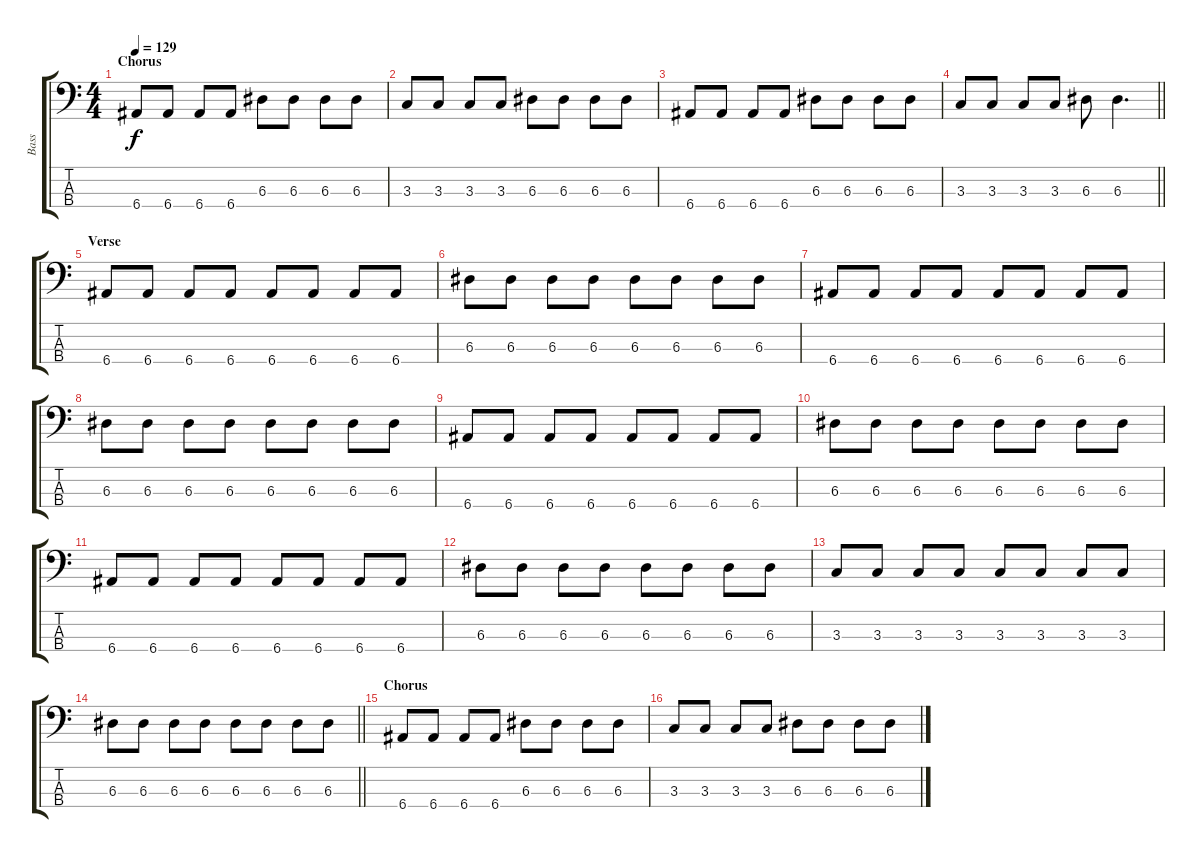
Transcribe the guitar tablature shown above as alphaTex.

\track ("Bass" "Bass") {instrument electricbassfinger}
\staff {score tabs}
\tuning (G2 D2 A1 E1) {hide}
\ts (4 4)
\section ("" "Chorus")
\tempo 129
\clef f4
\ks c
6.4.8{dy f} 6.4.8 6.4.8 6.4.8 6.3.8 6.3.8 6.3.8 6.3.8 |
3.3.8 3.3.8 3.3.8 3.3.8 6.3.8 6.3.8 6.3.8 6.3.8 |
6.4.8 6.4.8 6.4.8 6.4.8 6.3.8 6.3.8 6.3.8 6.3.8 |
\barLineRight lightlight
3.3.8 3.3.8 3.3.8 3.3.8 6.3.8 6.3.4{d} |
\section ("" "Verse")
6.4.8 6.4.8 6.4.8 6.4.8 6.4.8 6.4.8 6.4.8 6.4.8 |
6.3.8 6.3.8 6.3.8 6.3.8 6.3.8 6.3.8 6.3.8 6.3.8 |
6.4.8 6.4.8 6.4.8 6.4.8 6.4.8 6.4.8 6.4.8 6.4.8 |
6.3.8 6.3.8 6.3.8 6.3.8 6.3.8 6.3.8 6.3.8 6.3.8 |
6.4.8 6.4.8 6.4.8 6.4.8 6.4.8 6.4.8 6.4.8 6.4.8 |
6.3.8 6.3.8 6.3.8 6.3.8 6.3.8 6.3.8 6.3.8 6.3.8 |
6.4.8 6.4.8 6.4.8 6.4.8 6.4.8 6.4.8 6.4.8 6.4.8 |
6.3.8 6.3.8 6.3.8 6.3.8 6.3.8 6.3.8 6.3.8 6.3.8 |
3.3.8 3.3.8 3.3.8 3.3.8 3.3.8 3.3.8 3.3.8 3.3.8 |
\barLineRight lightlight
6.3.8 6.3.8 6.3.8 6.3.8 6.3.8 6.3.8 6.3.8 6.3.8 |
\section ("" "Chorus")
6.4.8 6.4.8 6.4.8 6.4.8 6.3.8 6.3.8 6.3.8 6.3.8 |
3.3.8 3.3.8 3.3.8 3.3.8 6.3.8 6.3.8 6.3.8 6.3.8
